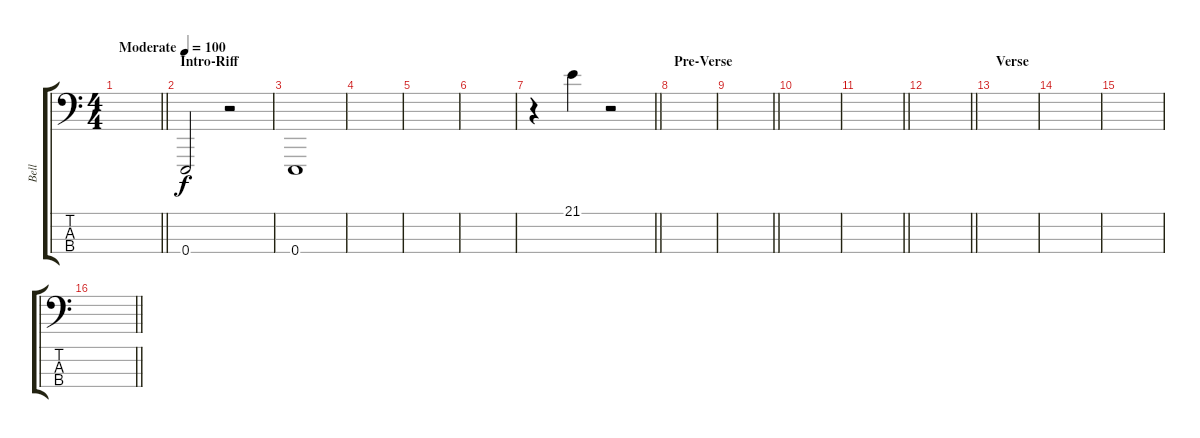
\track ("Bell" "Bell") {instrument tubularbells}
\staff {score tabs}
\tuning (G2 D2 A1 E1) {hide}
\ts (4 4)
\tempo (100 "Moderate")
\clef f4
\barLineRight lightlight
\ks c
|
\section ("" "Intro-Riff")
0.4.2{volume 7 instrument fretlessbass} r.2{volume 12} |
0.4.1 |
|
|
|
\barLineRight lightlight
r.4{instrument tubularbells} 21.1.4 r.2 |
\section ("" "Pre-Verse")
|
\barLineRight lightlight
|
|
\barLineRight lightlight
|
\barLineRight lightlight
|
\section ("" "Verse")
|
|
|
\barLineRight lightlight
